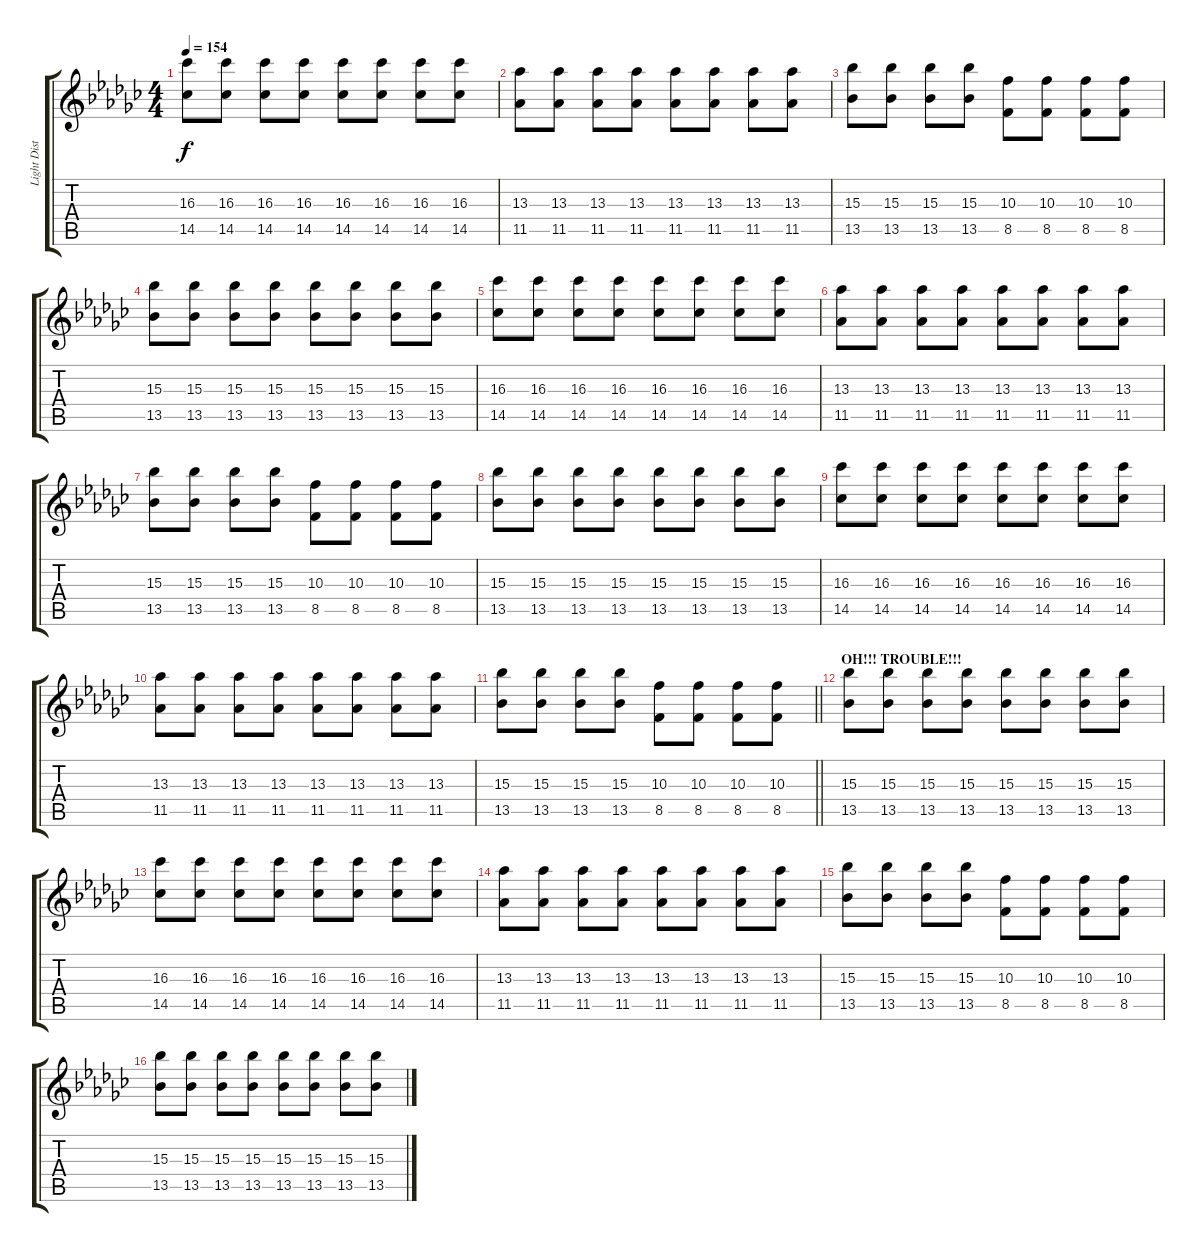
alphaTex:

\track ("Light Distortion" "Light Dist") {instrument acousticguitarsteel}
\staff {score tabs}
\tuning (E4 B3 G3 D3 A2 E2) {hide}
\ts (4 4)
\tempo 154
\clef g2
\ks gb
(16.3 14.5).8{dy f} (16.3 14.5).8 (16.3 14.5).8 (16.3 14.5).8 (16.3 14.5).8 (16.3 14.5).8 (16.3 14.5).8 (16.3 14.5).8 |
(13.3 11.5).8 (13.3 11.5).8 (13.3 11.5).8 (13.3 11.5).8 (13.3 11.5).8 (13.3 11.5).8 (13.3 11.5).8 (13.3 11.5).8 |
(15.3 13.5).8 (15.3 13.5).8 (15.3 13.5).8 (15.3 13.5).8 (10.3 8.5).8 (10.3 8.5).8 (10.3 8.5).8 (10.3 8.5).8 |
(15.3 13.5).8 (15.3 13.5).8 (15.3 13.5).8 (15.3 13.5).8 (15.3 13.5).8 (15.3 13.5).8 (15.3 13.5).8 (15.3 13.5).8 |
(16.3 14.5).8 (16.3 14.5).8 (16.3 14.5).8 (16.3 14.5).8 (16.3 14.5).8 (16.3 14.5).8 (16.3 14.5).8 (16.3 14.5).8 |
(13.3 11.5).8 (13.3 11.5).8 (13.3 11.5).8 (13.3 11.5).8 (13.3 11.5).8 (13.3 11.5).8 (13.3 11.5).8 (13.3 11.5).8 |
(15.3 13.5).8 (15.3 13.5).8 (15.3 13.5).8 (15.3 13.5).8 (10.3 8.5).8 (10.3 8.5).8 (10.3 8.5).8 (10.3 8.5).8 |
(15.3 13.5).8 (15.3 13.5).8 (15.3 13.5).8 (15.3 13.5).8 (15.3 13.5).8 (15.3 13.5).8 (15.3 13.5).8 (15.3 13.5).8 |
(16.3 14.5).8 (16.3 14.5).8 (16.3 14.5).8 (16.3 14.5).8 (16.3 14.5).8 (16.3 14.5).8 (16.3 14.5).8 (16.3 14.5).8 |
(13.3 11.5).8 (13.3 11.5).8 (13.3 11.5).8 (13.3 11.5).8 (13.3 11.5).8 (13.3 11.5).8 (13.3 11.5).8 (13.3 11.5).8 |
\barLineRight lightlight
(15.3 13.5).8 (15.3 13.5).8 (15.3 13.5).8 (15.3 13.5).8 (10.3 8.5).8 (10.3 8.5).8 (10.3 8.5).8 (10.3 8.5).8 |
\section ("" "OH!!! TROUBLE!!!")
(15.3 13.5).8 (15.3 13.5).8 (15.3 13.5).8 (15.3 13.5).8 (15.3 13.5).8 (15.3 13.5).8 (15.3 13.5).8 (15.3 13.5).8 |
(16.3 14.5).8 (16.3 14.5).8 (16.3 14.5).8 (16.3 14.5).8 (16.3 14.5).8 (16.3 14.5).8 (16.3 14.5).8 (16.3 14.5).8 |
(13.3 11.5).8 (13.3 11.5).8 (13.3 11.5).8 (13.3 11.5).8 (13.3 11.5).8 (13.3 11.5).8 (13.3 11.5).8 (13.3 11.5).8 |
(15.3 13.5).8 (15.3 13.5).8 (15.3 13.5).8 (15.3 13.5).8 (10.3 8.5).8 (10.3 8.5).8 (10.3 8.5).8 (10.3 8.5).8 |
(15.3 13.5).8 (15.3 13.5).8 (15.3 13.5).8 (15.3 13.5).8 (15.3 13.5).8 (15.3 13.5).8 (15.3 13.5).8 (15.3 13.5).8
